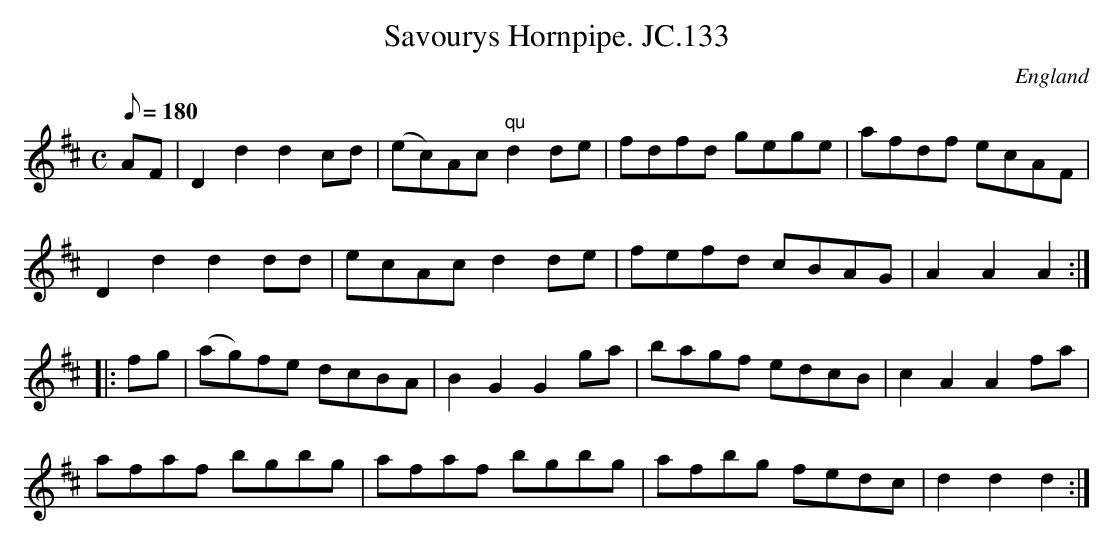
X:1
T:Savourys Hornpipe. JC.133
M:C
L:1/8
Q:180
O:England
K:D
AF|D2d2d2cd|(ec)Ac"qu"d2de|fdfd gege|afdf ecAF|!
D2d2d2dd|ecAcd2de|fefd cBAG|A2A2A2:|!
|:fg|(ag)fe dcBA|B2G2G2ga|bagf edcB|c2A2A2fa|!
afaf bgbg|afaf bgbg|afbg fedc|d2d2d2:|]
